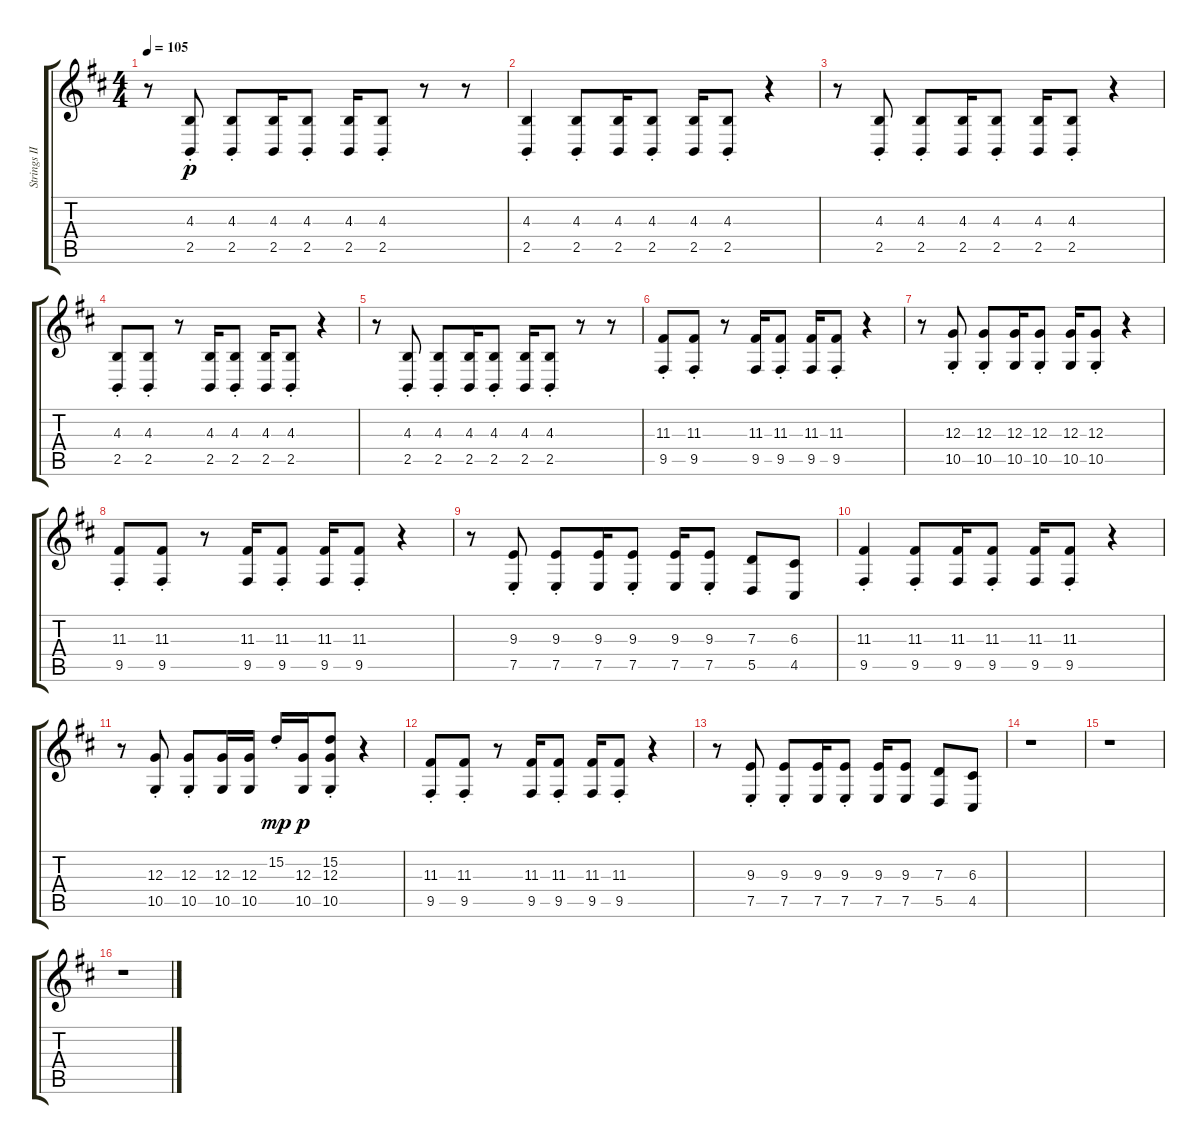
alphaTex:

\track ("Strings II" "Strings II") {instrument stringensemble1}
\staff {score tabs}
\tuning (E4 B3 G3 D3 A2 E2) {hide}
\ts (4 4)
\tempo 105
\clef g2
\ks d
r.8{dy p} (4.3{st} 2.5{st}).8 (4.3{st} 2.5{st}).8 (4.3 2.5).16 (4.3{st} 2.5{st}).8 (4.3 2.5).16 (4.3{st} 2.5{st}).8 r.8 r.8 |
(4.3{st} 2.5{st}).4 (4.3{st} 2.5{st}).8 (4.3 2.5).16 (4.3{st} 2.5{st}).8 (4.3 2.5).16 (4.3{st} 2.5{st}).8 r.4 |
r.8 (4.3{st} 2.5{st}).8 (4.3{st} 2.5{st}).8 (4.3 2.5).16 (4.3{st} 2.5{st}).8 (4.3 2.5).16 (4.3{st} 2.5{st}).8 r.4 |
(4.3{st} 2.5{st}).8 (4.3{st} 2.5{st}).8 r.8 (4.3 2.5).16 (4.3{st} 2.5{st}).8 (4.3 2.5).16 (4.3{st} 2.5{st}).8 r.4 |
r.8 (4.3{st} 2.5{st}).8 (4.3{st} 2.5{st}).8 (4.3 2.5).16 (4.3{st} 2.5{st}).8 (4.3 2.5).16 (4.3{st} 2.5{st}).8 r.8 r.8 |
(11.3{st} 9.5{st}).8 (11.3{st} 9.5{st}).8 r.8 (11.3 9.5).16 (11.3{st} 9.5{st}).8 (11.3 9.5).16 (11.3{st} 9.5{st}).8 r.4 |
r.8 (12.3{st} 10.5{st}).8 (12.3{st} 10.5{st}).8 (12.3 10.5).16 (12.3{st} 10.5{st}).8 (12.3 10.5).16 (12.3{st} 10.5{st}).8 r.4 |
(11.3{st} 9.5{st}).8 (11.3{st} 9.5{st}).8 r.8 (11.3 9.5).16 (11.3{st} 9.5{st}).8 (11.3 9.5).16 (11.3{st} 9.5{st}).8 r.4 |
r.8 (9.3{st} 7.5{st}).8 (9.3{st} 7.5{st}).8 (9.3 7.5).16 (9.3{st} 7.5{st}).8 (9.3 7.5).16 (9.3{st} 7.5{st}).8 (7.3 5.5).8 (6.3 4.5).8 |
(11.3{st} 9.5{st}).4 (11.3{st} 9.5{st}).8 (11.3 9.5).16 (11.3{st} 9.5{st}).8 (11.3 9.5).16 (11.3{st} 9.5{st}).8 r.4 |
r.8 (12.3{st} 10.5{st}).8 (12.3{st} 10.5{st}).8 (12.3 10.5).16 (12.3 10.5).16 15.2{st}.16{dy mp} (12.3 10.5).16{dy p} (15.2{st} 12.3{st} 10.5{st}).8 r.4 |
(11.3{st} 9.5{st}).8 (11.3{st} 9.5{st}).8 r.8 (11.3 9.5).16 (11.3{st} 9.5{st}).8 (11.3 9.5).16 (11.3{st} 9.5{st}).8 r.4 |
r.8 (9.3{st} 7.5{st}).8 (9.3{st} 7.5{st}).8 (9.3 7.5).16 (9.3{st} 7.5{st}).8 (9.3 7.5).16 (9.3 7.5).8 (7.3 5.5).8 (6.3 4.5).8 |
r.1 |
r.1 |
r.1
